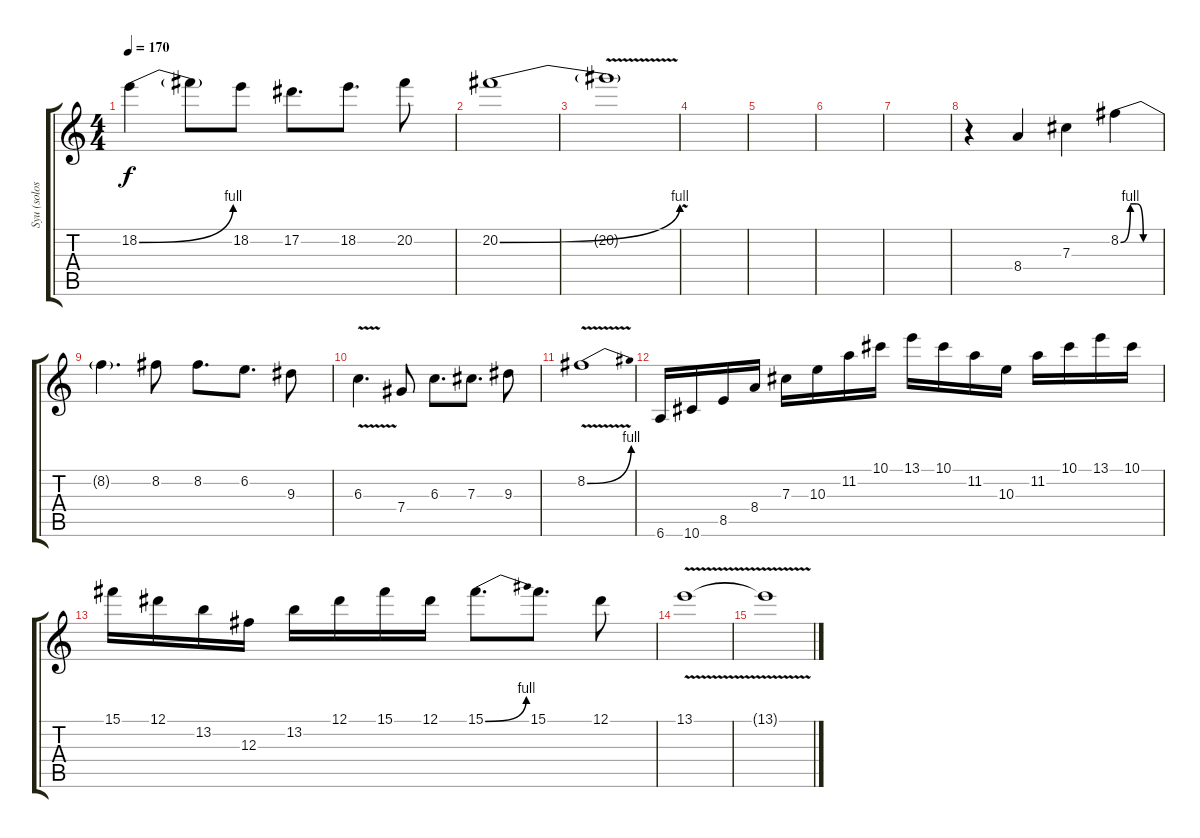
\track ("Syu (solos)" "Syu (solos") {instrument overdrivenguitar}
\staff {score tabs}
\tuning (Eb4 Bb3 Gb3 Db3 Ab2 Eb2) {hide}
\ts (4 4)
\tempo 170
\clef g2
\ks c
18.2{be (bend 0 0 60 4)}.4{dy f} 18.2{t}.8 18.2.8 17.2.8{d} 18.2.8{d} 20.2.8 |
20.2{be (bend 0 0 60 4)}.1 |
20.2{v t}.1 |
|
|
|
|
r.4 8.4.4 7.3.4 8.2{be (custom 0 0 15 4 25 4 35 0 45 0 60 0)}.4 |
8.2{t}.4{d} 8.2.8 8.2.8{d} 6.2.8{d} 9.3.8 |
6.3{v}.4{d} 7.4.8 6.3.8{d} 7.3.8{d} 9.3.8 |
8.2{be (bend 0 0 60 4) v}.1 |
6.6.16 10.6.16 8.5.16 8.4.16 7.3.16 10.3.16 11.2.16 10.1.16 13.1.16 10.1.16 11.2.16 10.3.16 11.2.16 10.1.16 13.1.16 10.1.16 |
15.1.16 12.1.16 13.2.16 12.3.16 13.2.16 12.1.16 15.1.16 12.1.16 15.1{be (bend 0 0 60 4)}.8{d} 15.1.8{d} 12.1.8 |
13.1{v}.1 |
13.1{v t}.1
